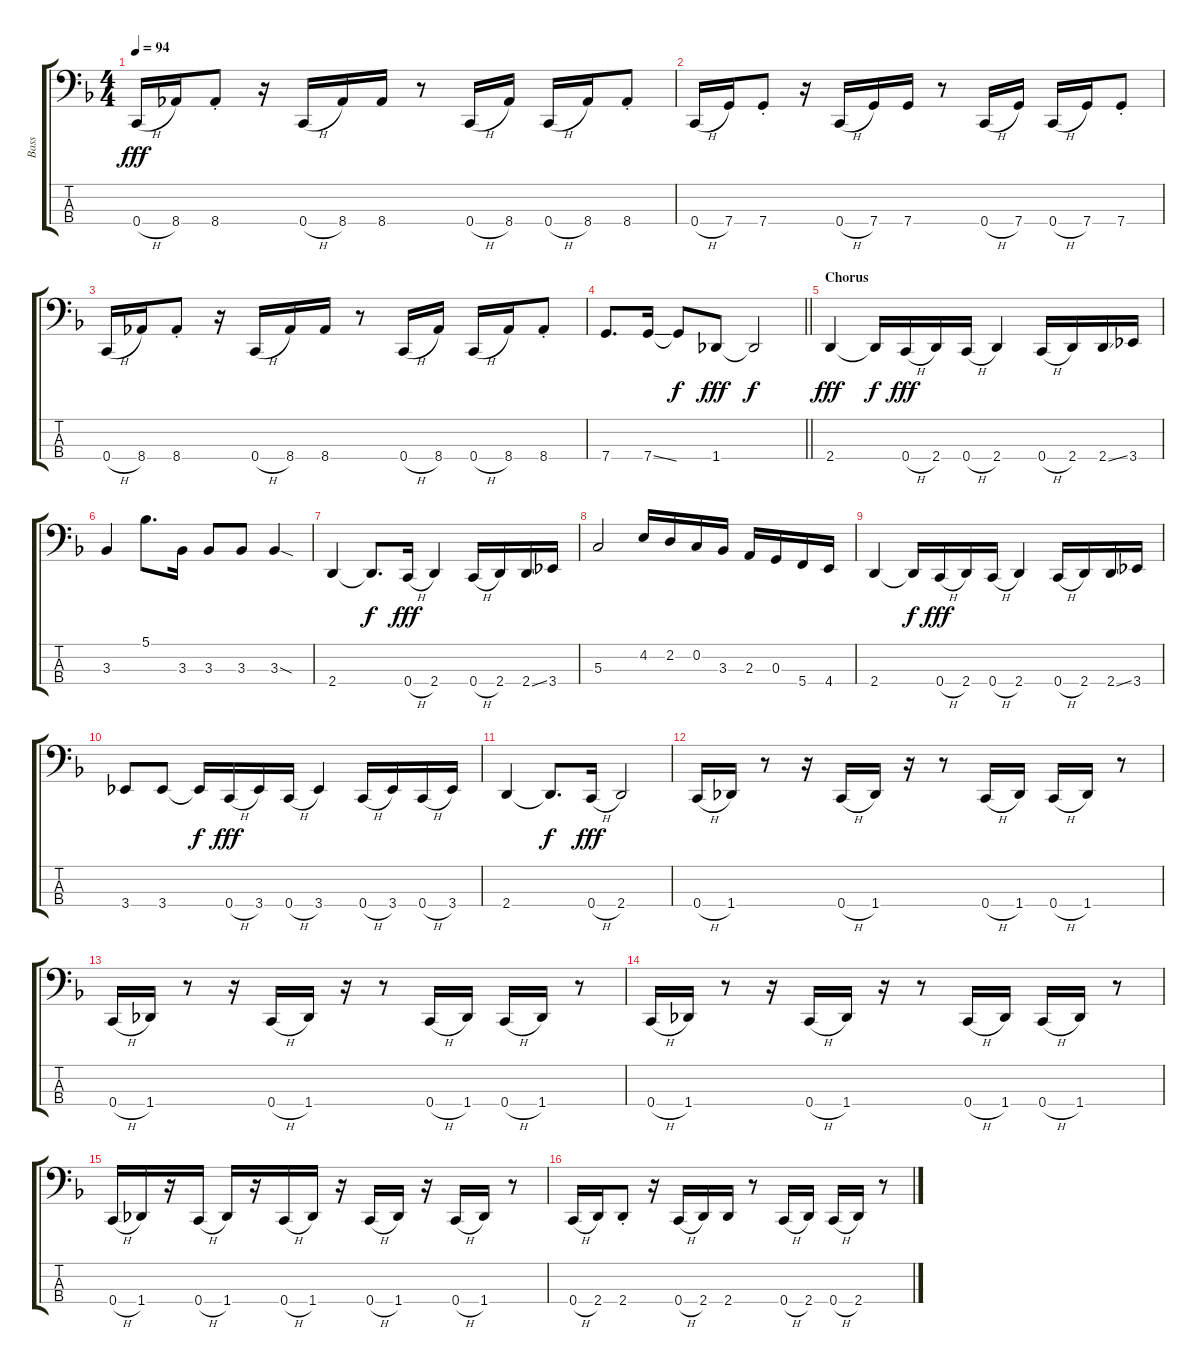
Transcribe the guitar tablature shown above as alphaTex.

\track ("Bass" "Bass") {instrument electricbassfinger}
\staff {score tabs}
\tuning (F2 C2 G1 C1) {hide}
\ts (4 4)
\tempo 94
\clef f4
\ks f
0.4{h}.16{dy fff} 8.4.16 8.4{st}.8 r.16 0.4{h}.16 8.4.16 8.4.16 r.8 0.4{h}.16 8.4.16 0.4{h}.16 8.4.16 8.4{st}.8 |
0.4{h}.16 7.4.16 7.4{st}.8 r.16 0.4{h}.16 7.4.16 7.4.16 r.8 0.4{h}.16 7.4.16 0.4{h}.16 7.4.16 7.4{st}.8 |
0.4{h}.16 8.4.16 8.4{st}.8 r.16 0.4{h}.16 8.4.16 8.4.16 r.8 0.4{h}.16 8.4.16 0.4{h}.16 8.4.16 8.4{st}.8 |
\barLineRight lightlight
7.4.8{d} 7.4{ss}.16 7.4{t}.8{dy f} 1.4.8{dy fff} 1.4{t}.2{dy f} |
\section ("" "Chorus")
2.4.4{dy fff} 2.4{t}.16{dy f} 0.4{h}.16{dy fff} 2.4.16 0.4{h}.16 2.4.4 0.4{h}.16 2.4.16 2.4{ss}.16 3.4.16 |
3.3.4 5.1.8{d} 3.3.16 3.3.8 3.3.8 3.3{sod}.4 |
2.4.4 2.4{t}.8{d dy f} 0.4{h}.16{dy fff} 2.4.4 0.4{h}.16 2.4.16 2.4{ss}.16 3.4.16 |
5.3.2 4.2.16 2.2.16 0.2.16 3.3.16 2.3.16 0.3.16 5.4.16 4.4.16 |
2.4.4 2.4{t}.16{dy f} 0.4{h}.16{dy fff} 2.4.16 0.4{h}.16 2.4.4 0.4{h}.16 2.4.16 2.4{ss}.16 3.4.16 |
3.4.8 3.4.8 3.4{t}.16{dy f} 0.4{h}.16{dy fff} 3.4.16 0.4{h}.16 3.4.4 0.4{h}.16 3.4.16 0.4{h}.16 3.4.16 |
2.4.4 2.4{t}.8{d dy f} 0.4{h}.16{dy fff} 2.4.2 |
0.4{h}.16 1.4.16 r.8 r.16 0.4{h}.16 1.4.16 r.16 r.8 0.4{h}.16 1.4.16 0.4{h}.16 1.4.16 r.8 |
0.4{h}.16 1.4.16 r.8 r.16 0.4{h}.16 1.4.16 r.16 r.8 0.4{h}.16 1.4.16 0.4{h}.16 1.4.16 r.8 |
0.4{h}.16 1.4.16 r.8 r.16 0.4{h}.16 1.4.16 r.16 r.8 0.4{h}.16 1.4.16 0.4{h}.16 1.4.16 r.8 |
0.4{h}.16 1.4.16 r.16 0.4{h}.16 1.4.16 r.16 0.4{h}.16 1.4.16 r.16 0.4{h}.16 1.4.16 r.16 0.4{h}.16 1.4.16 r.8 |
0.4{h}.16 2.4.16 2.4{st}.8 r.16 0.4{h}.16 2.4.16 2.4.16 r.8 0.4{h}.16 2.4.16 0.4{h}.16 2.4.16 r.8
